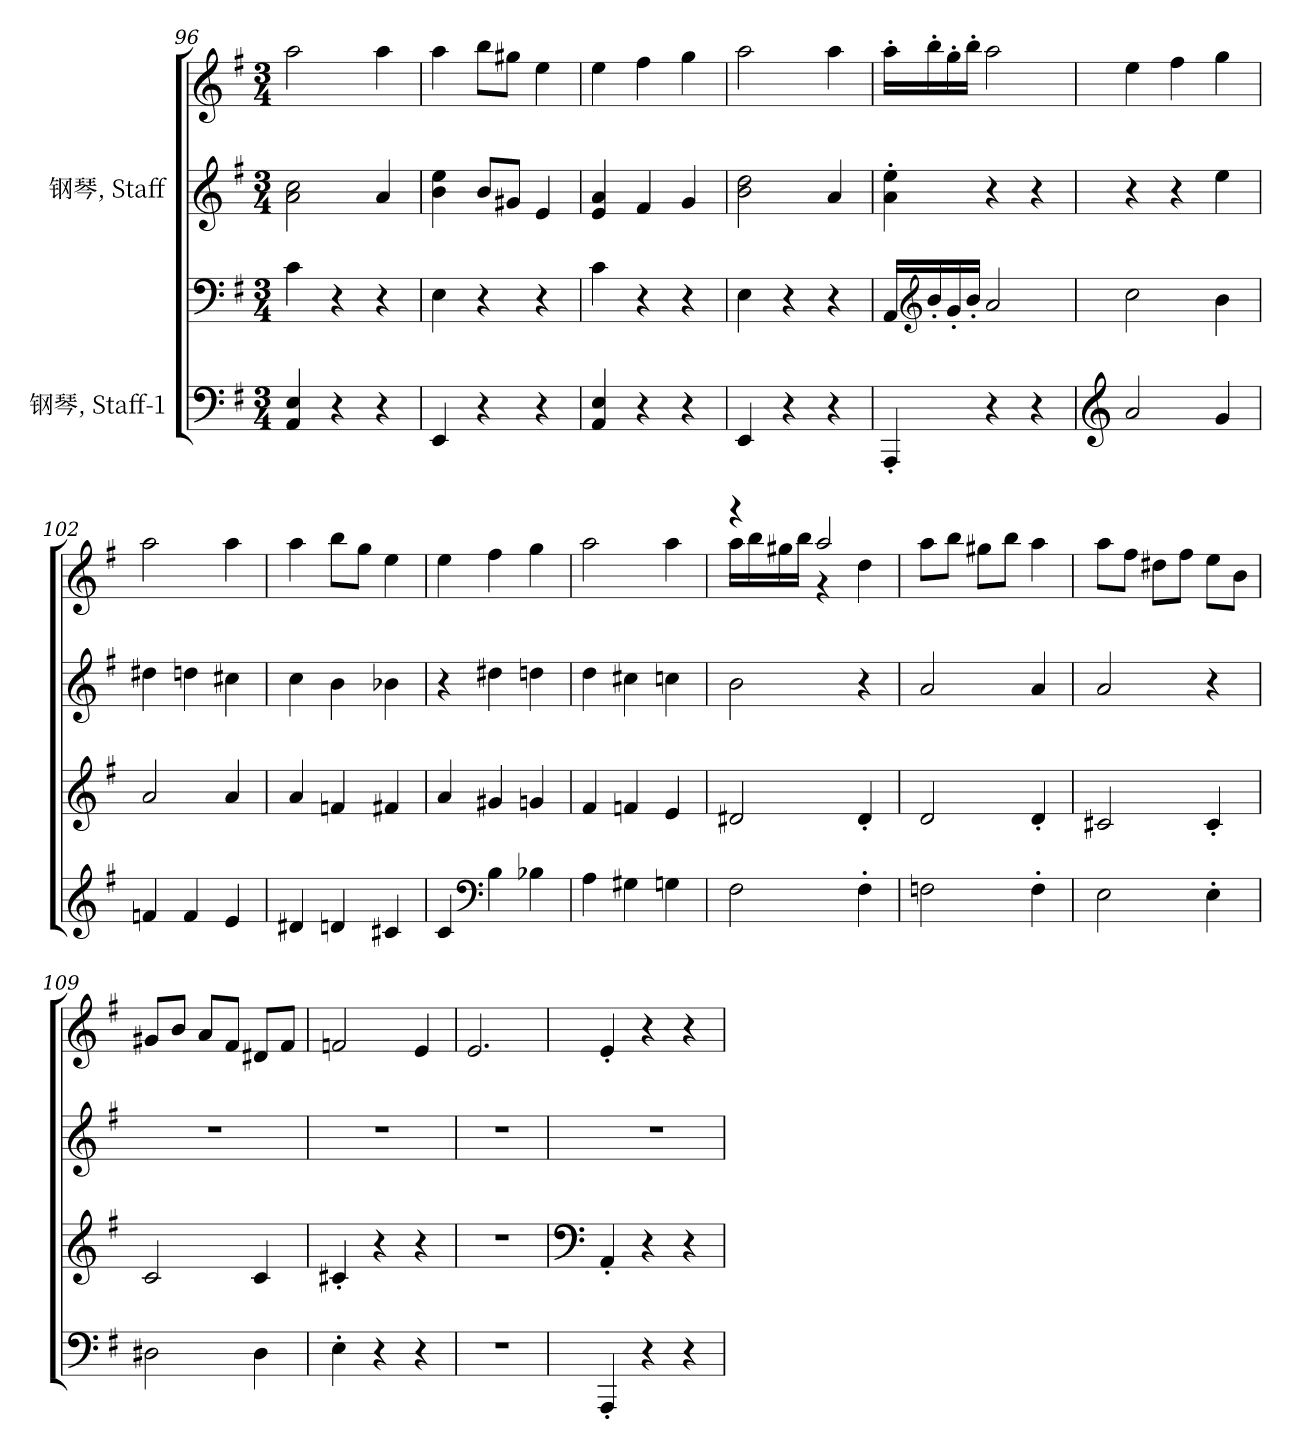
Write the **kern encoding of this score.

**kern	**kern	**kern	**kern
*part2	*part2	*part1	*part1
*staff4	*staff3	*staff2	*staff1
*I"钢琴, Staff-1	*	*I"钢琴, Staff	*
*clefF4	*clefF4	*clefG2	*clefG2
*k[f#]	*k[f#]	*k[f#]	*k[f#]
*M3/4	*M3/4	*M3/4	*M3/4
=96	=96	=96	=96
4AA/ 4E/	4c\	2a\ 2cc\	2aa\
4r	4r	.	.
4r	4r	4a/	4aa\
=97	=97	=97	=97
4EE/	4E\	4b\ 4ee\	4aa\
4r	4r	8b/L	8bb\L
.	.	8g#X/J	8gg#X\J
4r	4r	4e/	4ee\
!!LO:LB:g=z
=98	=98	=98	=98
4AA/ 4E/	4c\	4e/ 4a/	4ee\
4r	4r	4f#/	4ff#\
4r	4r	4g/	4gg\
=99	=99	=99	=99
4EE/	4E\	2b\ 2dd\	2aa\
4r	4r	.	.
4r	4r	4a/	4aa\
=100	=100	=100	=100
4AAA'/	16AA/LL	4a\' 4ee\'	16aa'\LL
*	*clefG2	*	*
.	16b'/	.	16bb'\
.	16g'/	.	16gg'\
.	16b'/JJ	.	16bb'\JJ
4r	2a/	4r	2aa\
4r	.	4r	.
=101	=101	=101	=101
*clefG2	*	*	*
2a/	2cc\	4r	4ee\
.	.	4r	4ff#\
4g/	4b\	4ee\	4gg\
=102	=102	=102	=102
4fn/	2a/	4dd#X\	2aa\
4f/	.	4ddn\	.
4e/	4a/	4cc#X\	4aa\
=103	=103	=103	=103
4d#X/	4a/	4cc\	4aa\
4dn/	4fn/	4b\	8bb\L
.	.	.	8gg\J
4c#X/	4f#X/	4b-X\	4ee\
=104	=104	=104	=104
4c/	4a/	4r	4ee\
*clefF4	*	*	*
4B\	4g#X/	4dd#X\	4ff#\
4B-X\	4gn/	4ddn\	4gg\
!!LO:LB:g=z
=105	=105	=105	=105
4A\	4f#/	4dd\	2aa\
4G#X\	4fn/	4cc#X\	.
4Gn\	4e/	4ccn\	4aa\
=106	=106	=106	=106
*	*	*	*^
2F#\	2d#X/	2b\	4r	16aa\LL
.	.	.	.	16bb\
.	.	.	.	16gg#X\
.	.	.	.	16bb\JJ
.	.	.	2aa/	4r
4F#'\	4d#'/	4r	.	4dd\
*	*	*	*v	*v
=107	=107	=107	=107
2Fn\	2d/	2a/	8aa\L
.	.	.	8bb\J
.	.	.	8gg#X\L
.	.	.	8bb\J
4F'\	4d'/	4a/	4aa\
=108	=108	=108	=108
2E\	2c#X/	2a/	8aa\L
.	.	.	8ff#\J
.	.	.	8dd#X\L
.	.	.	8ff#\J
4E'\	4c#'/	4r	8ee\L
.	.	.	8b\J
=109	=109	=109	=109
2D#X\	2c/	2.r	8g#X/L
.	.	.	8b/J
.	.	.	8a/L
.	.	.	8f#/J
4D#\	4c/	.	8d#X/L
.	.	.	8f#/J
=110	=110	=110	=110
4E'\	4c#X'/	2.r	2fn/
4r	4r	.	.
4r	4r	.	4e/
!!LO:PB:g=z
=111	=111	=111	=111
2.r	2.r	2.r	2.e/
=112	=112	=112	=112
*	*clefF4	*	*
4AAA'/	4AA'/	2.r	4e'/
4r	4r	.	4r
4r	4r	.	4r
=	=	=	=
*-	*-	*-	*-
